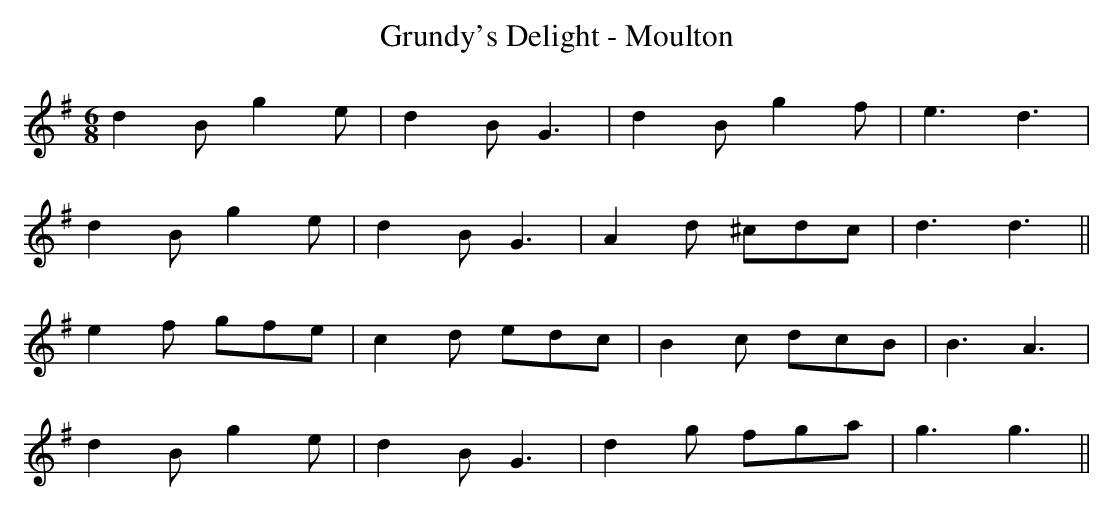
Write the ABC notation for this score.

X:1
T:Grundy's Delight - Moulton
M:6/8
L:1/8
K:G
d2 B g2 e|d2 B G3|d2 B g2 f|e3 d3|
d2 B g2 e|d2 B G3|A2 d ^cdc|d3 d3||
e2 f gfe|c2 d edc|B2 c dcB|B3 A3|
d2 B g2 e|d2 B G3|d2 g fga|g3 g3||
